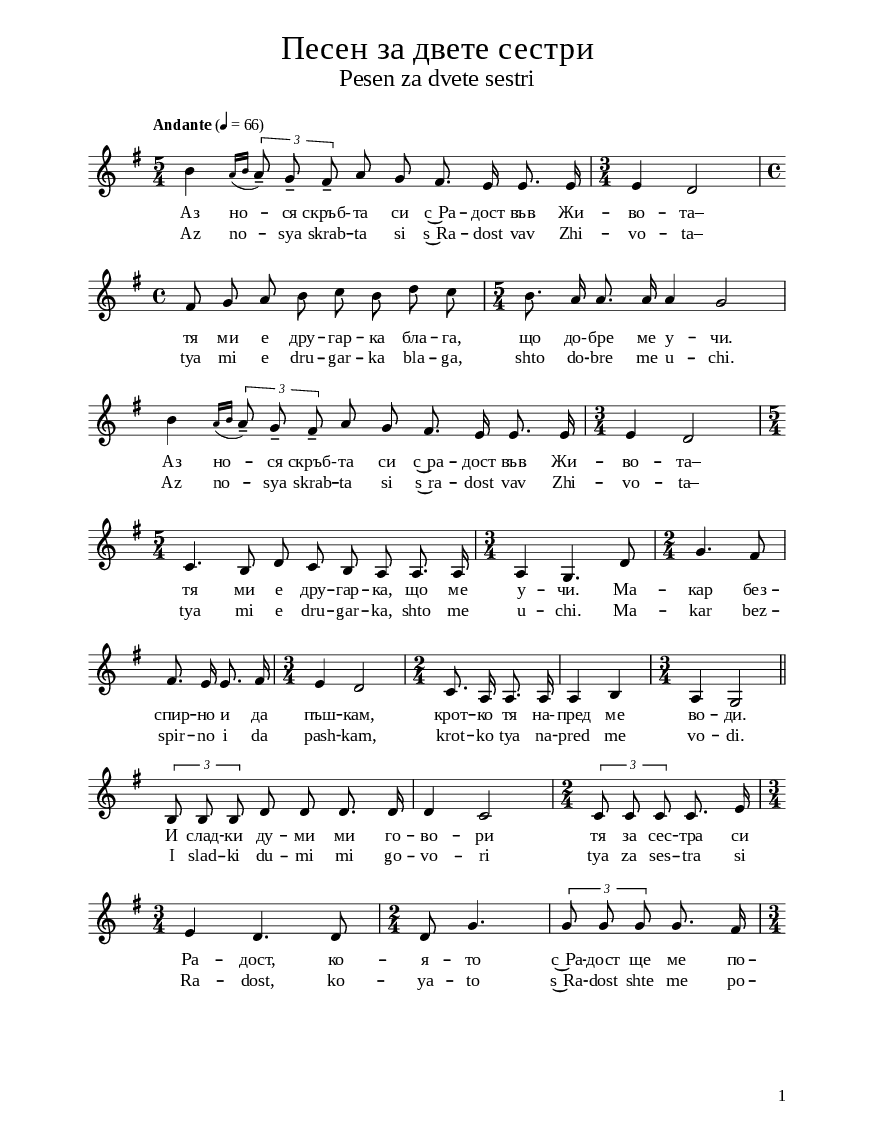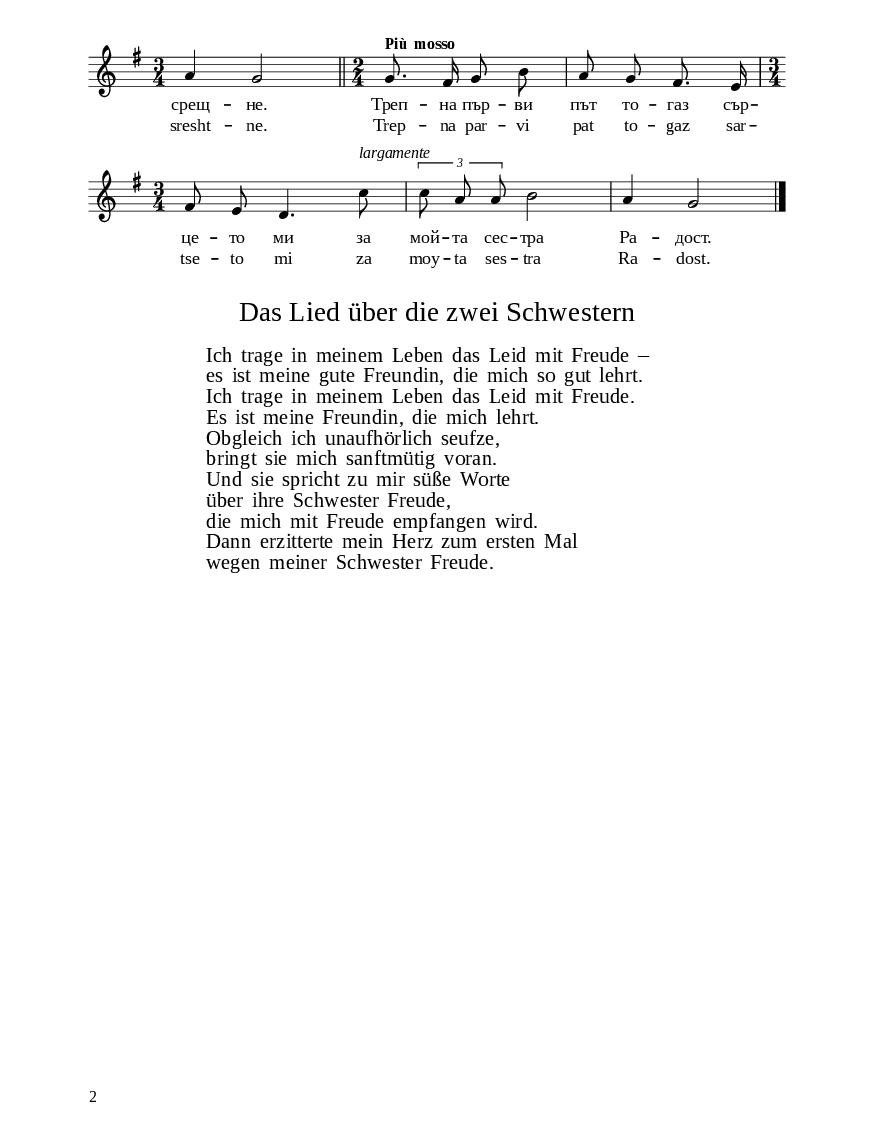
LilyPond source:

\version "2.24.0"

% include paper part and global functions
\include "include/globals.ily"

\bookpart {
  \include "include/bookpart-paper.ily"
  \score {
    \include "include/score-layout.ily"

    \new Voice \absolute {
      \clef treble
      \key g \major
      \time 5/4
      \tempoFunc "Andante" 4 "66"
      \autoBeamOff
      b'4
      \grace {  a'16 ( [  b'16 ] } \times 2/3 {
        a'8 )
        --  g'8 --  fis'8 --
      }
      a'8  g'8  fis'8.  e'16  e'8. e'16 | % 2
      \time 3/4   % 2
      e'4  d'2 \break | % 3
      \time 4/4   % 3
      fis'8  g'8  a'8  b'8  c''8
      b'8  d''8  c''8 | % 4
      \time 5/4  b'8.  a'16  a'8.  a'16  a'4 g'2 \break | % 5
      b'4
      \grace { a'16 ( [ b'16 ] } \times 2/3 {
        a'8 )
        -- g'8 -- fis'8 --
      }
      a'8 g'8 fis'8. e'16 e'8.
      e'16 | % 6
      \time 3/4  | % 6
      e'4 d'2 \break | % 7
      \time 5/4  | % 7
      c'4. b8 d'8 c'8 b8 a8
      a8. a16 | % 8
      \time 3/4  | % 8
      a4 g4. d'8 | % 9
      \time 2/4  | % 9
      g'4. fis'8 \break |
      fis'8. e'16 e'8. fis'16 | % 11
      \time 3/4  | % 11
      e'4 d'2 | % 12
      \time 2/4  | % 12
      c'8. a16 a8. a16 | % 13
      a4 b4 | % 14
      \time 3/4  | % 14
      a4 g2 \bar "||"
      \break | % 15
      \times 2/3  {
        b8 b8 b8
      }
      d'8 d'8 d'8. d'16 | % 16
      d'4 c'2 | % 17
      \time 2/4  | % 17
      \times 2/3  {
        c'8 c'8 c'8
      }
      c'8. e'16 \break | % 18
      \time 3/4  | % 18
      e'4 d'4. d'8 | % 19
      \time 2/4  | % 19
      d'8 g'4. |
      \times 2/3  {
        g'8 g'8 g'8
      }
      g'8. fis'16 \pageBreak | % 21
      \time 3/4  | % 21
      a'4 g'2 \bar "||"
      \time 2/4  | % 22
      g'8. ^\markup{ \bold {Più mosso} } fis'16
      g'8  b'8 | % 23
      a'8 g'8 fis'8. e'16 \break | % 24
      \time 3/4  | % 24
      fis'8 e'8 d'4.  c''8 ^\markup{
        \italic {largamente}
      }
      | % 25
      \times 2/3  {
        c''8 a'8 a'8
      }
      b'2 | % 26
      a'4 g'2 \bar "|."

    }
    \addlyrics {
      Аз  но -- ся "скръб-" -- та си
      с~Ра -- дост във Жи -- во -- та–
      тя ми е дру -- гар -- ка бла --
      га, що "до-" -- бре ме у -- чи. Аз
      но -- ся "скръб-" -- та си
      с~ра -- дост във Жи -- во -- та–
      тя ми е дру -- гар -- ка, що ме
      у -- чи. Ма -- кар без -- спир -- но
      и да пъш -- кам, крот -- ко тя "на-"
      -- пред ме во -- ди. И слад -- ки
      ду -- ми ми го -- во -- ри тя за
      сес -- тра си Ра -- дост, ко -- я --
      то с~Ра -- дост ще ме по -- срещ
      -- не. Треп -- на пър -- ви път то
      -- газ сър -- це -- то ми за мой --
      та сес -- тра Ра -- дост.
    }
    \addlyrics {
      Az  no -- sya skrab -- ta si
      s~Ra -- dost vav Zhi -- vo -- ta–
      tya mi e dru -- gar -- ka bla --
      ga, shto do -- bre me u -- chi. Az
      no -- sya skrab -- ta si
      s~ra -- dost vav Zhi -- vo -- ta–
      tya mi e dru -- gar -- ka, shto me
      u -- chi. Ma -- kar bez -- spir -- no
      i da pash -- kam, krot -- ko tya na
      -- pred me vo -- di. I slad -- ki
      du -- mi mi go -- vo -- ri tya za
      ses -- tra si Ra -- dost, ko -- ya --
      to s~Ra -- dost shte me po -- sresht
      -- ne. Trep -- na par -- vi pat to
      -- gaz sar -- tse -- to mi za moy --
      ta ses -- tra Ra -- dost.}


      \header {
        title = \titleFunc "Песен за двете сестри" "Pesen za dvete sestri"
      }

      \midi{}

    } % score



    % include foreign translation(s) of the song
    \version "2.24.1"

\markup \fill-line { \fontsize #deTitleFontSize "Das Lied über die zwei Schwestern" }
\markup \null
\markup \null
\markup \fontsize #deCoupletFontSize {
  \hspace #10
  \override #`(baseline-skip . ,deCoupletBaselineSkip)

  \column {

    \line { " "Ich trage in meinem Leben das Leid mit Freude – }

    \line { " "es ist meine gute Freundin, die mich so gut lehrt. }

    \line { " "Ich trage in meinem Leben das Leid mit Freude.}

    \line { " "Es ist meine Freundin, die mich lehrt.}

    \line { " "Obgleich ich unaufhörlich seufze, }

    \line { " "bringt sie mich sanftmütig voran. }

    \line { " "Und sie spricht zu mir süße Worte}

    \line { " "über ihre Schwester Freude,}

    \line { " "die mich mit Freude empfangen wird.}

    \line { " "Dann erzitterte mein Herz zum ersten Mal }

    \line { " "wegen meiner Schwester Freude.}

  }
}



  } % bookpart

  % Più mosso
  %
